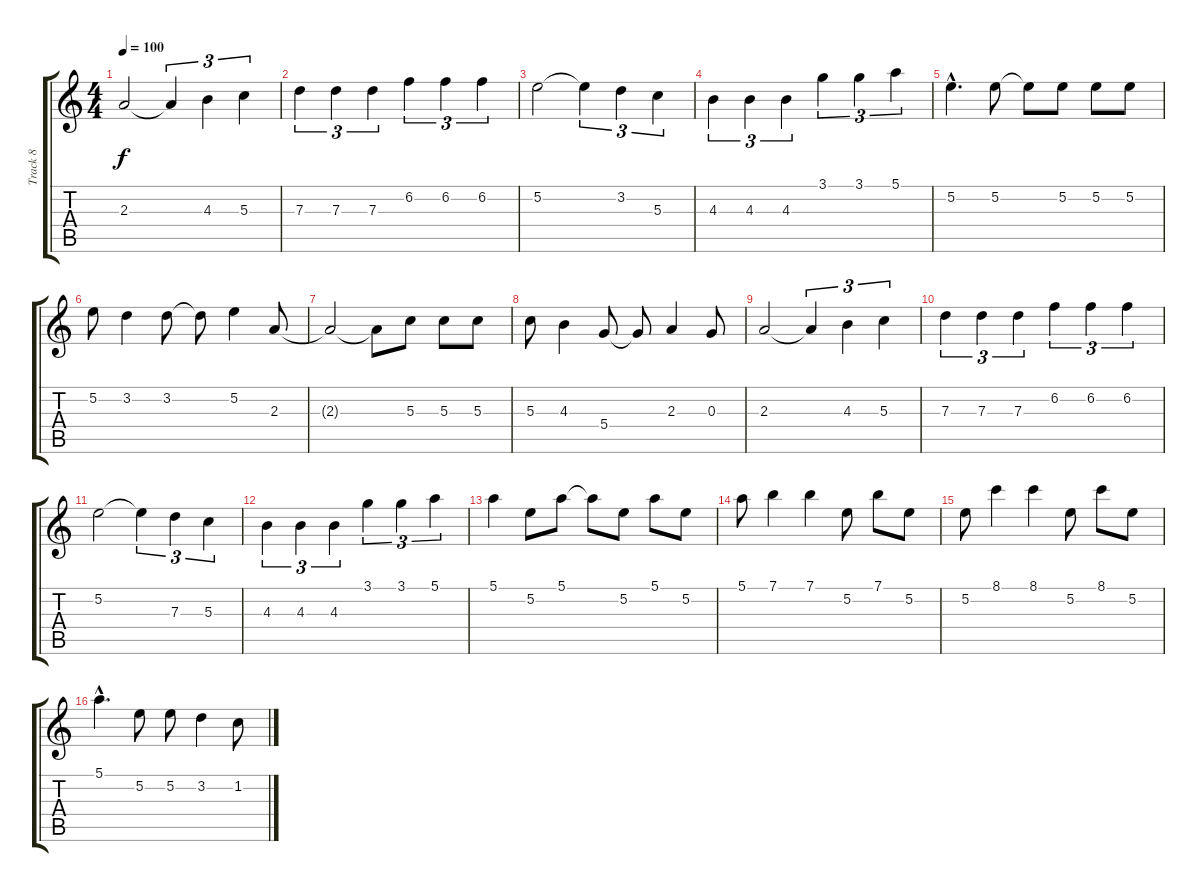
\track ("Track 8" "Track 8") {instrument overdrivenguitar}
\staff {score tabs}
\tuning (E4 B3 G3 D3 A2 E2) {hide}
\ts (4 4)
\tempo 100
\clef g2
\ks c
2.3.2{dy f} 2.3{t}.4{tu (3 2)} 4.3.4{tu (3 2)} 5.3.4{tu (3 2)} |
7.3.4{tu (3 2)} 7.3.4{tu (3 2)} 7.3.4{tu (3 2)} 6.2.4{tu (3 2)} 6.2.4{tu (3 2)} 6.2.4{tu (3 2)} |
5.2.2 5.2{t}.4{tu (3 2)} 3.2.4{tu (3 2)} 5.3.4{tu (3 2)} |
4.3.4{tu (3 2)} 4.3.4{tu (3 2)} 4.3.4{tu (3 2)} 3.1.4{tu (3 2)} 3.1.4{tu (3 2)} 5.1.4{tu (3 2)} |
5.2{hac}.4{d} 5.2.8 5.2{t}.8 5.2.8 5.2.8 5.2.8 |
5.2.8 3.2.4 3.2.8 3.2{t}.8 5.2.4 2.3.8 |
2.3{t}.2 2.3{t}.8 5.3.8 5.3.8 5.3.8 |
5.3.8 4.3.4 5.4.8 5.4{t}.8 2.3.4 0.3.8 |
2.3.2 2.3{t}.4{tu (3 2)} 4.3.4{tu (3 2)} 5.3.4{tu (3 2)} |
7.3.4{tu (3 2)} 7.3.4{tu (3 2)} 7.3.4{tu (3 2)} 6.2.4{tu (3 2)} 6.2.4{tu (3 2)} 6.2.4{tu (3 2)} |
5.2.2 5.2{t}.4{tu (3 2)} 7.3.4{tu (3 2)} 5.3.4{tu (3 2)} |
4.3.4{tu (3 2)} 4.3.4{tu (3 2)} 4.3.4{tu (3 2)} 3.1.4{tu (3 2)} 3.1.4{tu (3 2)} 5.1.4{tu (3 2)} |
5.1.4 5.2.8 5.1.8 5.1{t}.8 5.2.8 5.1.8 5.2.8 |
5.1.8 7.1.4 7.1.4 5.2.8 7.1.8 5.2.8 |
5.2.8 8.1.4 8.1.4 5.2.8 8.1.8 5.2.8 |
5.1{hac}.4{d} 5.2.8 5.2.8 3.2.4 1.2.8
